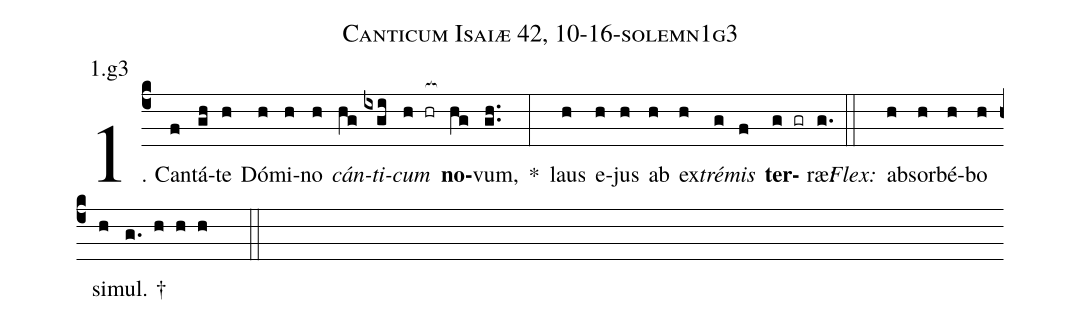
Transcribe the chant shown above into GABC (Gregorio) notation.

name: Canticum Isaiæ 42, 10-16-solemn1g3;
annotation: 1.g3;
%%
(c4)1. Can(f)tá(gh)te(h) Dó(h)mi(h)no(h) <i>cán</i>(hg)<i>ti</i>(ixgi)<i>cum</i>(h hr[ocb:1{]) <b>no</b>(hg[ocb:0}])vum,(gh..) *(:) laus(h) e(h)jus(h) ab(h) ex(h)<i>tré</i>(g)<i>mis</i>(f) <b>ter</b>(g gr)ræ:(g.) (::)
<i>Flex:</i>()  ab(h)sor(h)bé(h)bo(h) si(h)mul. †(g. h h h  ::)
